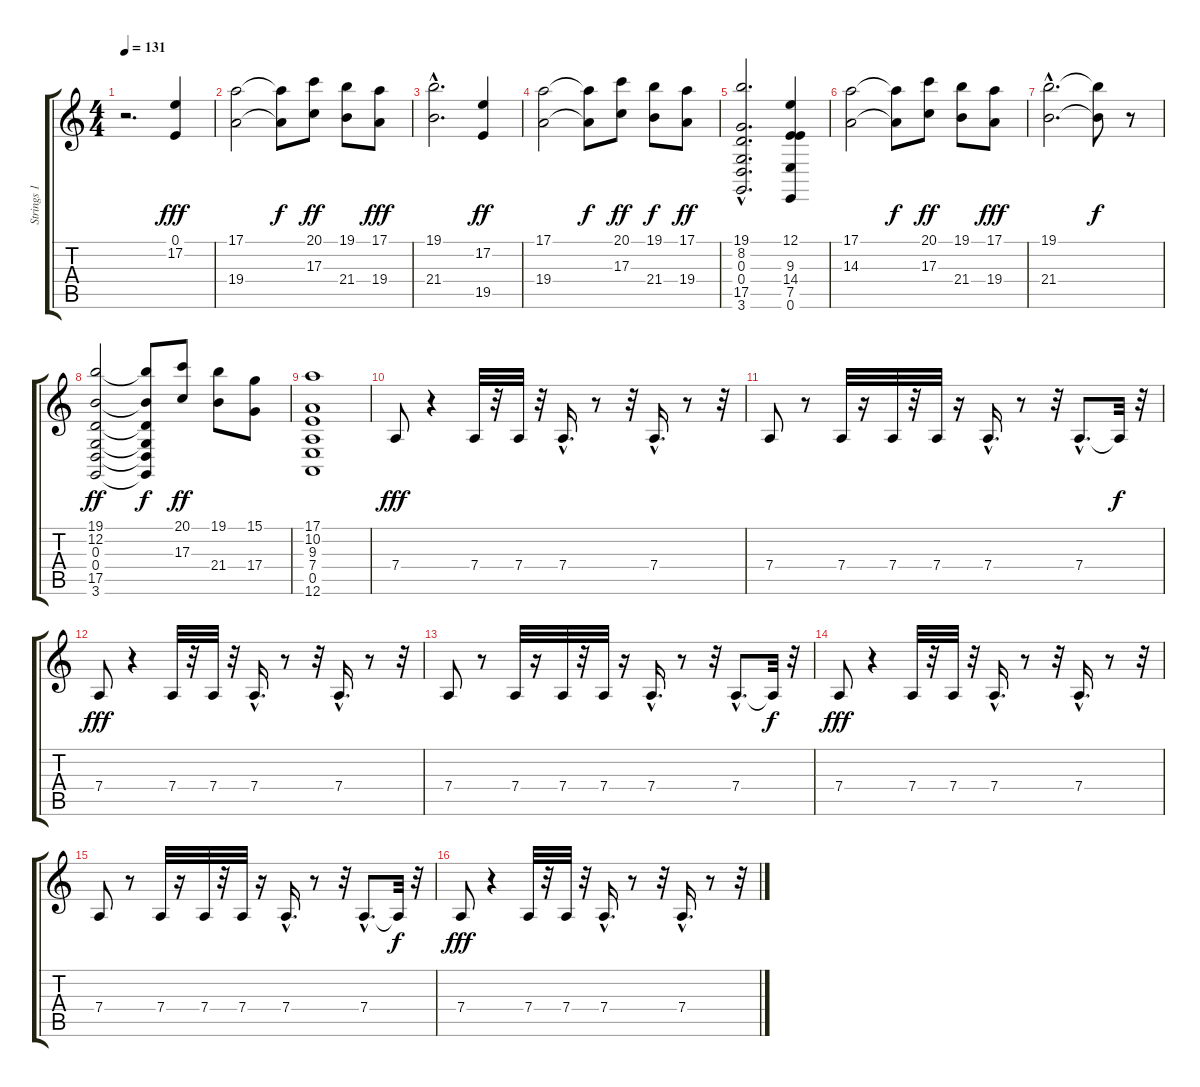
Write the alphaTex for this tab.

\track ("Strings 1" "Strings 1") {instrument tremolostrings}
\staff {score tabs}
\tuning (E4 B3 G3 D3 A2 E2) {hide}
\ts (4 4)
\tempo 131
\clef g2
\ks c
r.2{d dy f} (0.1 17.2).4{dy fff instrument tremolostrings} |
(17.1 19.4).2 (17.1{t} 19.4{t}).8{dy f} (20.1 17.3).8{dy ff} (19.1 21.4).8 (17.1 19.4).8{dy fff} |
(19.1{hac} 21.4{hac}).2{d} (17.2 19.5).4{dy ff} |
(17.1 19.4).2 (17.1{t} 19.4{t}).8{dy f} (20.1 17.3).8{dy ff} (19.1 21.4).8{dy f} (17.1 19.4).8{dy ff} |
(19.1{hac} 8.2{hac} 0.3{hac} 0.4{hac} 17.5{hac} 3.6{hac}).2{d} (12.1 9.3 14.4 7.5 0.6).4 |
(17.1 14.3).2 (17.1{t} 14.3{t}).8{dy f} (20.1 17.3).8{dy ff} (19.1 21.4).8 (17.1 19.4).8{dy fff} |
(19.1{hac} 21.4{hac}).2{d} (19.1{t} 21.4{t}).8{dy f} r.8 |
(19.1 12.2 0.3 0.4 17.5 3.6).2{dy ff} (19.1{t} 12.2{t} 0.3{t} 0.4{t} 17.5{t} 3.6{t}).8{dy f} (20.1 17.3).8{dy ff} (19.1 21.4).8 (15.1 17.4).8 |
(17.1 10.2 9.3 7.4 0.5 12.6).1 |
7.4.8{dy fff} r.4 7.4.32 r.32 7.4.32 r.32 7.4{hac}.16{d} r.8 r.32 7.4{hac}.16{d} r.8 r.32 |
7.4.8 r.8 7.4.32 r.16 7.4.32 r.32 7.4.32 r.16 7.4{hac}.16{d} r.8 r.32 7.4{hac}.8{d} 7.4{t}.32{dy f} r.32 |
7.4.8{dy fff} r.4 7.4.32 r.32 7.4.32 r.32 7.4{hac}.16{d} r.8 r.32 7.4{hac}.16{d} r.8 r.32 |
7.4.8 r.8 7.4.32 r.16 7.4.32 r.32 7.4.32 r.16 7.4{hac}.16{d} r.8 r.32 7.4{hac}.8{d} 7.4{t}.32{dy f} r.32 |
7.4.8{dy fff} r.4 7.4.32 r.32 7.4.32 r.32 7.4{hac}.16{d} r.8 r.32 7.4{hac}.16{d} r.8 r.32 |
7.4.8 r.8 7.4.32 r.16 7.4.32 r.32 7.4.32 r.16 7.4{hac}.16{d} r.8 r.32 7.4{hac}.8{d} 7.4{t}.32{dy f} r.32 |
7.4.8{dy fff} r.4 7.4.32 r.32 7.4.32 r.32 7.4{hac}.16{d} r.8 r.32 7.4{hac}.16{d} r.8 r.32
